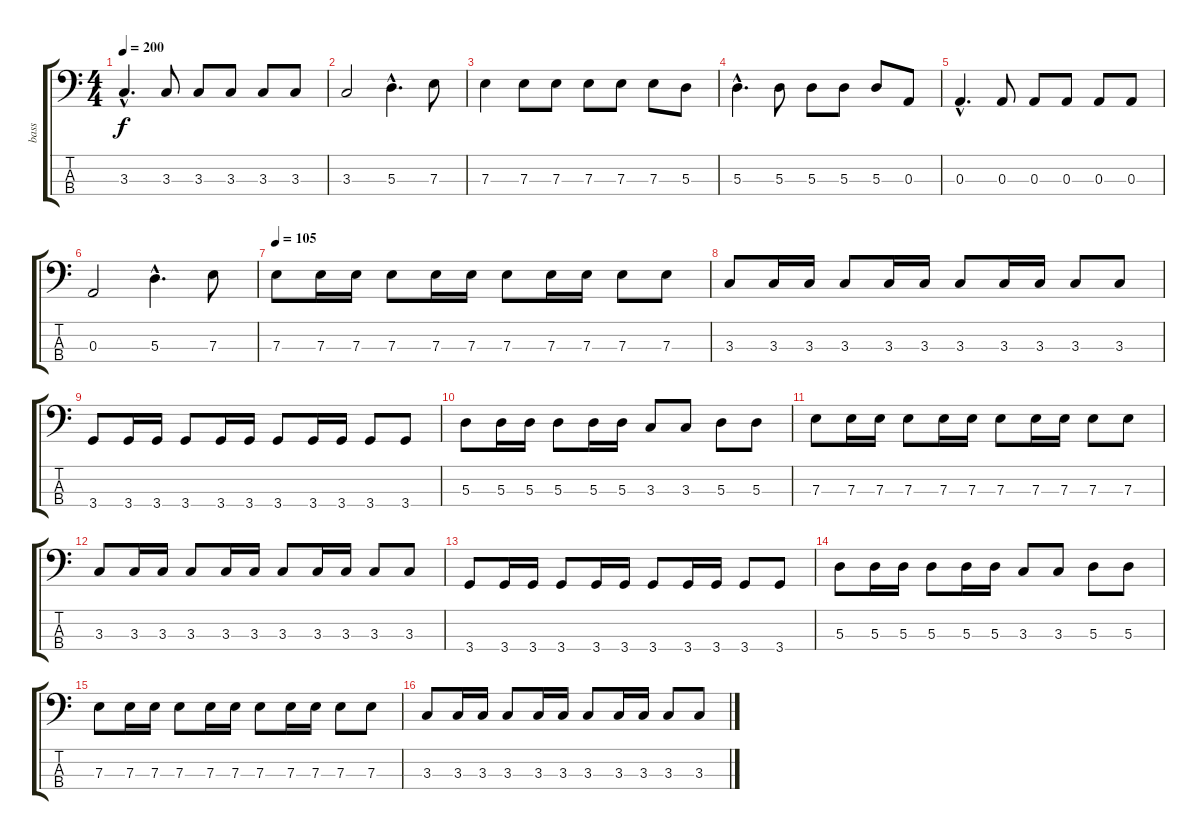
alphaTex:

\track ("bass" "bass") {instrument slapbass1}
\staff {score tabs}
\tuning (G2 D2 A1 E1) {hide}
\ts (4 4)
\tempo 200
\clef f4
\ks c
3.3{hac}.4{d dy f} 3.3.8 3.3.8 3.3.8 3.3.8 3.3.8 |
3.3.2 5.3{hac}.4{d} 7.3.8 |
7.3.4 7.3.8 7.3.8 7.3.8 7.3.8 7.3.8 5.3.8 |
5.3{hac}.4{d} 5.3.8 5.3.8 5.3.8 5.3.8 0.3.8 |
0.3{hac}.4{d} 0.3.8 0.3.8 0.3.8 0.3.8 0.3.8 |
0.3.2 5.3{hac}.4{d} 7.3.8 |
\tempo 105
7.3.8 7.3.16 7.3.16 7.3.8 7.3.16 7.3.16 7.3.8 7.3.16 7.3.16 7.3.8 7.3.8 |
3.3.8 3.3.16 3.3.16 3.3.8 3.3.16 3.3.16 3.3.8 3.3.16 3.3.16 3.3.8 3.3.8 |
3.4.8 3.4.16 3.4.16 3.4.8 3.4.16 3.4.16 3.4.8 3.4.16 3.4.16 3.4.8 3.4.8 |
5.3.8 5.3.16 5.3.16 5.3.8 5.3.16 5.3.16 3.3.8 3.3.8 5.3.8 5.3.8 |
7.3.8 7.3.16 7.3.16 7.3.8 7.3.16 7.3.16 7.3.8 7.3.16 7.3.16 7.3.8 7.3.8 |
3.3.8 3.3.16 3.3.16 3.3.8 3.3.16 3.3.16 3.3.8 3.3.16 3.3.16 3.3.8 3.3.8 |
3.4.8 3.4.16 3.4.16 3.4.8 3.4.16 3.4.16 3.4.8 3.4.16 3.4.16 3.4.8 3.4.8 |
5.3.8 5.3.16 5.3.16 5.3.8 5.3.16 5.3.16 3.3.8 3.3.8 5.3.8 5.3.8 |
7.3.8 7.3.16 7.3.16 7.3.8 7.3.16 7.3.16 7.3.8 7.3.16 7.3.16 7.3.8 7.3.8 |
3.3.8 3.3.16 3.3.16 3.3.8 3.3.16 3.3.16 3.3.8 3.3.16 3.3.16 3.3.8 3.3.8
